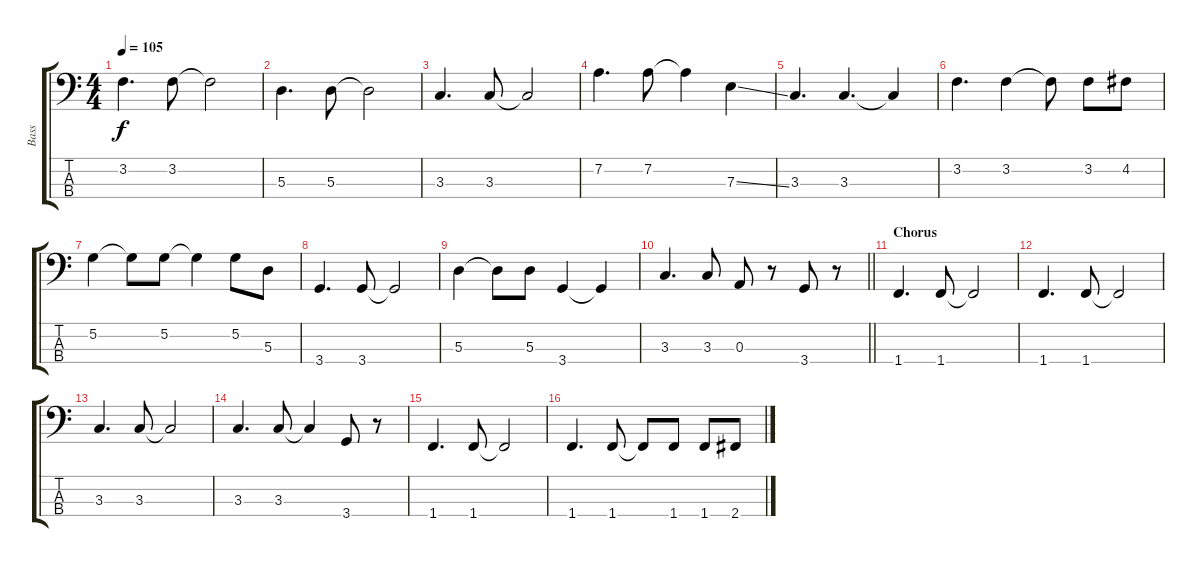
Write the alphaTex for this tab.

\track ("Bass" "Bass") {instrument electricbassfinger}
\staff {score tabs}
\tuning (G2 D2 A1 E1) {hide}
\ts (4 4)
\tempo 105
\clef f4
\ks c
3.2.4{d dy f} 3.2.8 3.2{t}.2 |
5.3.4{d} 5.3.8 5.3{t}.2 |
3.3.4{d} 3.3.8 3.3{t}.2 |
7.2.4{d} 7.2.8 7.2{t}.4 7.3{ss}.4 |
3.3.4{d} 3.3.4{d} 3.3{t}.4 |
3.2.4{d} 3.2.4 3.2{t}.8 3.2.8 4.2.8 |
5.2.4 5.2{t}.8 5.2.8 5.2{t}.4 5.2.8 5.3.8 |
3.4.4{d} 3.4.8 3.4{t}.2 |
5.3.4 5.3{t}.8 5.3.8 3.4.4 3.4{t}.4 |
\barLineRight lightlight
3.3.4{d} 3.3.8 0.3.8 r.8 3.4.8 r.8 |
\section ("" "Chorus")
1.4.4{d} 1.4.8 1.4{t}.2 |
1.4.4{d} 1.4.8 1.4{t}.2 |
3.3.4{d} 3.3.8 3.3{t}.2 |
3.3.4{d} 3.3.8 3.3{t}.4 3.4.8 r.8 |
1.4.4{d} 1.4.8 1.4{t}.2 |
1.4.4{d} 1.4.8 1.4{t}.8 1.4.8 1.4.8 2.4.8
